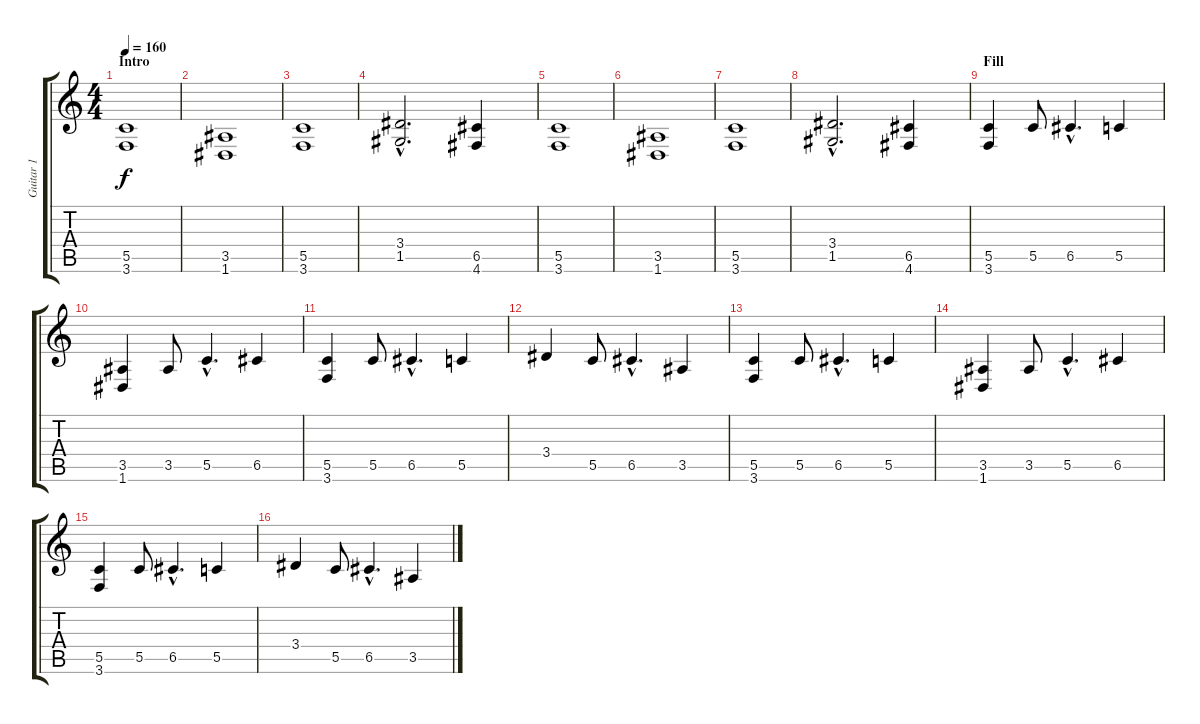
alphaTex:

\track ("Guitar 1" "Guitar 1") {instrument distortionguitar}
\staff {score tabs}
\tuning (D4 Ab3 F3 C3 G2 D2) {hide}
\ts (4 4)
\section ("" "Intro")
\tempo 160
\clef g2
\ks c
(5.5 3.6).1{dy f instrument distortionguitar} |
(3.5 1.6).1 |
(5.5 3.6).1 |
(3.4{hac} 1.5{hac}).2{d} (6.5 4.6).4 |
(5.5 3.6).1 |
(3.5 1.6).1 |
(5.5 3.6).1 |
(3.4{hac} 1.5{hac}).2{d} (6.5 4.6).4 |
\section ("" "Fill")
(5.5 3.6).4 5.5.8 6.5{hac}.4{d} 5.5.4 |
(3.5 1.6).4 3.5.8 5.5{hac}.4{d} 6.5.4 |
(5.5 3.6).4 5.5.8 6.5{hac}.4{d} 5.5.4 |
3.4.4 5.5.8 6.5{hac}.4{d} 3.5.4 |
(5.5 3.6).4 5.5.8 6.5{hac}.4{d} 5.5.4 |
(3.5 1.6).4 3.5.8 5.5{hac}.4{d} 6.5.4 |
(5.5 3.6).4 5.5.8 6.5{hac}.4{d} 5.5.4 |
3.4.4 5.5.8 6.5{hac}.4{d} 3.5.4
